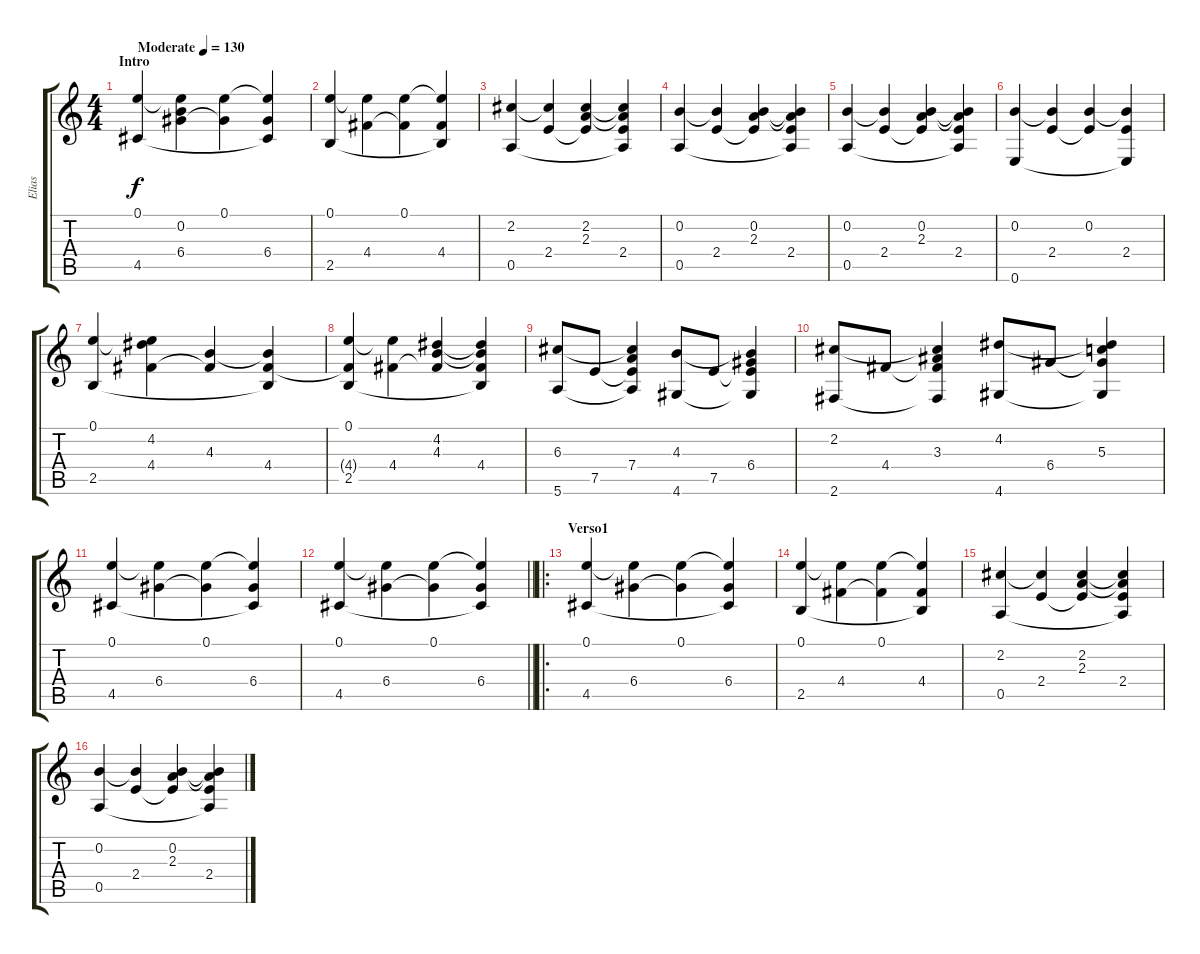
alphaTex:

\track ("Elias" "Elias") {instrument acousticguitarsteel}
\staff {score tabs}
\tuning (E4 B3 G3 D3 A2 E2) {hide}
\ts (4 4)
\section ("" "Intro")
\tempo (130 "Moderate")
\clef g2
\ks c
(0.1 4.5).4{dy f instrument acousticguitarsteel} (0.1{t} 0.2 6.4).4 (0.1 6.4{t}).4 (0.1{t} 6.4 4.5{t}).4 |
(0.1 2.5).4 (0.1{t} 4.4).4 (0.1 4.4{t}).4 (0.1{t} 4.4 2.5{t}).4 |
(2.2 0.5).4 (2.2{t} 2.4).4 (2.2 2.3 2.4{t}).4 (2.2{t} 2.3{t} 2.4 0.5{t}).4 |
(0.2 0.5).4 (0.2{t} 2.4).4 (0.2 2.3 2.4{t}).4 (0.2{t} 2.3{t} 2.4 0.5{t}).4 |
(0.2 0.5).4 (0.2{t} 2.4).4 (0.2 2.3 2.4{t}).4 (0.2{t} 2.3{t} 2.4 0.5{t}).4 |
(0.2 0.6).4 (0.2{t} 2.4).4 (0.2 2.4{t}).4 (0.2{t} 2.4 0.6{t}).4 |
(0.1 2.5).4 (0.1{t} 4.2 4.4).4 (4.3 4.4{t}).4 (4.3{t} 4.4 2.5{t}).4 |
(0.1 4.4{t} 2.5).4 (0.1{t} 4.4).4 (4.2 4.3 4.4{t}).4 (4.2{t} 4.3{t} 4.4 2.5{t}).4 |
(6.3 5.6).8 7.5.8 (6.3{t} 7.4 7.5{t} 5.6{t}).4 (4.3 4.6).8 7.5.8 (4.3{t} 6.4 7.5{t} 4.6{t}).4 |
(2.2 2.6).8 4.4.8 (2.2{t} 3.3 4.4{t} 2.6{t}).4 (4.2 4.6).8 6.4.8 (4.2{t} 5.3 6.4{t} 4.6{t}).4 |
(0.1 4.5).4 (0.1{t} 6.4).4 (0.1 6.4{t}).4 (0.1{t} 6.4 4.5{t}).4 |
\barLineRight lightlight
(0.1 4.5).4 (0.1{t} 6.4).4 (0.1 6.4{t}).4 (0.1{t} 6.4 4.5{t}).4 |
\ro
\section ("" "Verso1")
(0.1 4.5).4 (0.1{t} 6.4).4 (0.1 6.4{t}).4 (0.1{t} 6.4 4.5{t}).4 |
(0.1 2.5).4 (0.1{t} 4.4).4 (0.1 4.4{t}).4 (0.1{t} 4.4 2.5{t}).4 |
(2.2 0.5).4 (2.2{t} 2.4).4 (2.2 2.3 2.4{t}).4 (2.2{t} 2.3{t} 2.4 0.5{t}).4 |
(0.2 0.5).4 (0.2{t} 2.4).4 (0.2 2.3 2.4{t}).4 (0.2{t} 2.3{t} 2.4 0.5{t}).4
